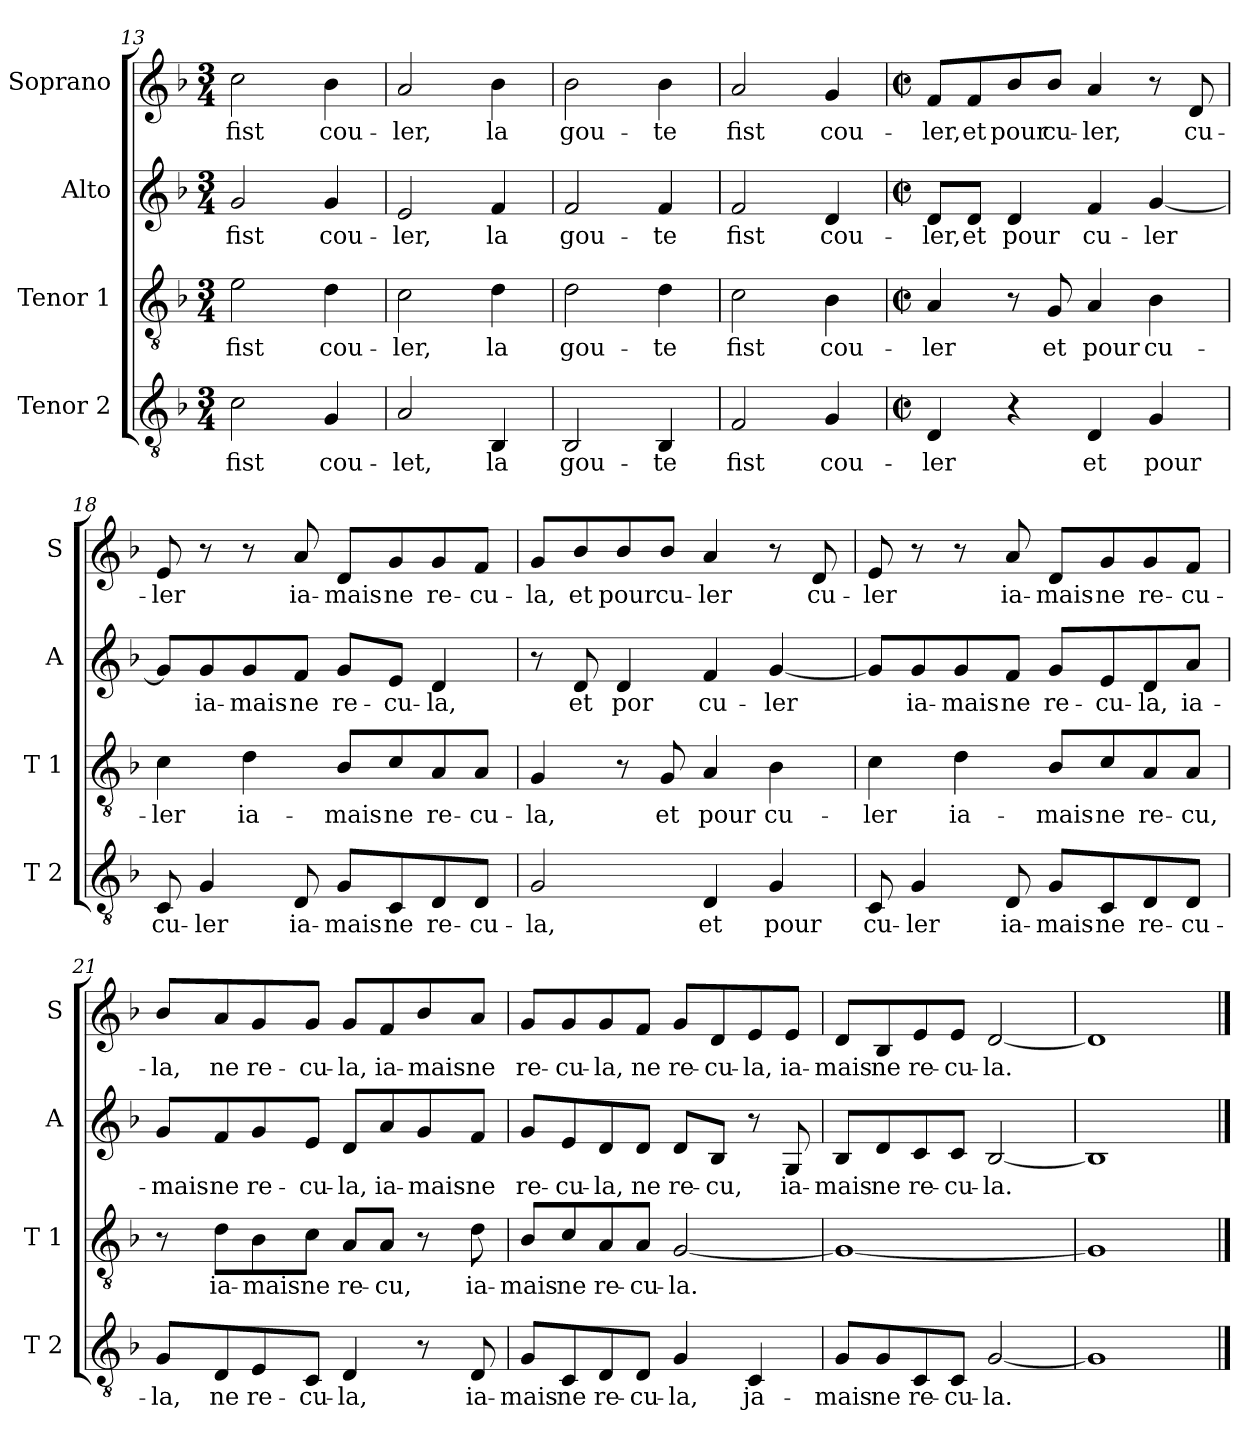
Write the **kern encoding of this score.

**kern	**text	**kern	**text	**kern	**text	**kern	**text
*part4	*part4	*part3	*part3	*part2	*part2	*part1	*part1
*staff4	*staff4	*staff3	*staff3	*staff2	*staff2	*staff1	*staff1
*I"Tenor 2	*	*I"Tenor 1	*	*I"Alto	*	*I"Soprano	*
*I'T 2	*	*I'T 1	*	*I'A	*	*I'S	*
!!LO:PB:g=z
*clefGv2	*	*clefGv2	*	*clefG2	*	*clefG2	*
*k[b-]	*	*k[b-]	*	*k[b-]	*	*k[b-]	*
*F:	*	*F:	*	*F:	*	*F:	*
*M3/4	*	*M3/4	*	*M3/4	*	*M3/4	*
=13	=13	=13	=13	=13	=13	=13	=13
!	!LO:LY:b	!	!LO:LY:b	!	!LO:LY:b	!	!LO:LY:b
2c\	fist	2e\	fist	2g/	fist	2cc\	fist
!	!LO:LY:b	!	!LO:LY:b	!	!LO:LY:b	!	!LO:LY:b
4G/	cou-	4d\	cou-	4g/	cou-	4b-\	cou-
=14	=14	=14	=14	=14	=14	=14	=14
!	!LO:LY:b	!	!LO:LY:b	!	!LO:LY:b	!	!LO:LY:b
2A/	-let,	2c\	-ler,	2e/	-ler,	2a/	-ler,
!	!LO:LY:b	!	!LO:LY:b	!	!LO:LY:b	!	!LO:LY:b
4BB-/	la	4d\	la	4f/	la	4b-\	la
=15	=15	=15	=15	=15	=15	=15	=15
!	!LO:LY:b	!	!LO:LY:b	!	!LO:LY:b	!	!LO:LY:b
2BB-/	gou-	2d\	gou-	2f/	gou-	2b-\	gou-
!	!LO:LY:b	!	!LO:LY:b	!	!LO:LY:b	!	!LO:LY:b
4BB-/	-te	4d\	-te	4f/	-te	4b-\	-te
=16	=16	=16	=16	=16	=16	=16	=16
!	!LO:LY:b	!	!LO:LY:b	!	!LO:LY:b	!	!LO:LY:b
2F/	fist	2c\	fist	2f/	fist	2a/	fist
!	!LO:LY:b	!	!LO:LY:b	!	!LO:LY:b	!	!LO:LY:b
4G/	cou-	4B-\	cou-	4d/	cou-	4g/	cou-
=17	=17	=17	=17	=17	=17	=17	=17
*M2/2	*	*M2/2	*	*M2/2	*	*M2/2	*
*met(c|)	*	*met(c|)	*	*met(c|)	*	*met(c|)	*
!	!LO:LY:b	!	!LO:LY:b	!	!LO:LY:b	!	!LO:LY:b
4D/	-ler	4A/	-ler	8d/L	-ler,	8f/L	-ler,
!	!	!	!	!	!LO:LY:b	!	!LO:LY:b
.	.	.	.	8d/J	et	8f/	et
!	!	!	!	!	!LO:LY:b	!	!LO:LY:b
4r	.	8r	.	4d/	pour	8b-/	pour
!	!	!	!LO:LY:b	!	!	!	!LO:LY:b
.	.	8G/	et	.	.	8b-/J	cu-
!	!LO:LY:b	!	!LO:LY:b	!	!LO:LY:b	!	!LO:LY:b
4D/	et	4A/	pour	4f/	cu-	4a/	-ler,
!	!LO:LY:b	!	!LO:LY:b	!	!LO:LY:b	!	!
4G/	pour	4B-\	cu-	[4g/	-ler	8r	.
!	!	!	!	!	!	!	!LO:LY:b
.	.	.	.	.	.	8d/	cu-
!!LO:LB:g=z
=18	=18	=18	=18	=18	=18	=18	=18
!	!LO:LY:b	!	!LO:LY:b	!	!	!	!LO:LY:b
8C/	cu-	4c\	-ler	8g/L]	.	8e/	-ler
!	!LO:LY:b	!	!	!	!LO:LY:b	!	!
4G/	-ler	.	.	8g/	ia-	8r	.
!	!	!	!LO:LY:b	!	!LO:LY:b	!	!
.	.	4d\	ia-	8g/	-mais	8r	.
!	!LO:LY:b	!	!	!	!LO:LY:b	!	!LO:LY:b
8D/	ia-	.	.	8f/J	ne	8a/	ia-
!	!LO:LY:b	!	!LO:LY:b	!	!LO:LY:b	!	!LO:LY:b
8G/L	-mais	8B-/L	-mais	8g/L	re-	8d/L	-mais
!	!LO:LY:b	!	!LO:LY:b	!	!LO:LY:b	!	!LO:LY:b
8C/	ne	8c/	ne	8e/J	-cu-	8g/	ne
!	!LO:LY:b	!	!LO:LY:b	!	!LO:LY:b	!	!LO:LY:b
8D/	re-	8A/	re-	4d/	-la,	8g/	re-
!	!LO:LY:b	!	!LO:LY:b	!	!	!	!LO:LY:b
8D/J	-cu-	8A/J	-cu-	.	.	8f/J	-cu-
=19	=19	=19	=19	=19	=19	=19	=19
!	!LO:LY:b	!	!LO:LY:b	!	!	!	!LO:LY:b
2G/	-la,	4G/	-la,	8r	.	8g/L	-la,
!	!	!	!	!	!LO:LY:b	!	!LO:LY:b
.	.	.	.	8d/	et	8b-/	et
!	!	!	!	!	!LO:LY:b	!	!LO:LY:b
.	.	8r	.	4d/	por	8b-/	pour
!	!	!	!LO:LY:b	!	!	!	!LO:LY:b
.	.	8G/	et	.	.	8b-/J	cu-
!	!LO:LY:b	!	!LO:LY:b	!	!LO:LY:b	!	!LO:LY:b
4D/	et	4A/	pour	4f/	cu-	4a/	-ler
!	!LO:LY:b	!	!LO:LY:b	!	!LO:LY:b	!	!
4G/	pour	4B-\	cu-	[4g/	-ler	8r	.
!	!	!	!	!	!	!	!LO:LY:b
.	.	.	.	.	.	8d/	cu-
=20	=20	=20	=20	=20	=20	=20	=20
!	!LO:LY:b	!	!LO:LY:b	!	!	!	!LO:LY:b
8C/	cu-	4c\	-ler	8g/L]	.	8e/	-ler
!	!LO:LY:b	!	!	!	!LO:LY:b	!	!
4G/	-ler	.	.	8g/	ia-	8r	.
!	!	!	!LO:LY:b	!	!LO:LY:b	!	!
.	.	4d\	ia-	8g/	-mais	8r	.
!	!LO:LY:b	!	!	!	!LO:LY:b	!	!LO:LY:b
8D/	ia-	.	.	8f/J	ne	8a/	ia-
!	!LO:LY:b	!	!LO:LY:b	!	!LO:LY:b	!	!LO:LY:b
8G/L	-mais	8B-/L	-mais	8g/L	re-	8d/L	-mais
!	!LO:LY:b	!	!LO:LY:b	!	!LO:LY:b	!	!LO:LY:b
8C/	ne	8c/	ne	8e/	-cu-	8g/	ne
!	!LO:LY:b	!	!LO:LY:b	!	!LO:LY:b	!	!LO:LY:b
8D/	re-	8A/	re-	8d/	-la,	8g/	re-
!	!LO:LY:b	!	!LO:LY:b	!	!LO:LY:b	!	!LO:LY:b
8D/J	-cu-	8A/J	-cu,	8a/J	ia-	8f/J	-cu-
!!LO:LB:g=z
=21	=21	=21	=21	=21	=21	=21	=21
!	!LO:LY:b	!	!	!	!LO:LY:b	!	!LO:LY:b
8G/L	-la,	8r	.	8g/L	-mais	8b-/L	-la,
!	!LO:LY:b	!	!LO:LY:b	!	!LO:LY:b	!	!LO:LY:b
8D/	ne	8d\L	ia-	8f/	ne	8a/	ne
!	!LO:LY:b	!	!LO:LY:b	!	!LO:LY:b	!	!LO:LY:b
8E/	re-	8B-\	-mais	8g/	re-	8g/	re-
!	!LO:LY:b	!	!LO:LY:b	!	!LO:LY:b	!	!LO:LY:b
8C/J	-cu-	8c\J	ne	8e/J	-cu-	8g/J	-cu-
!	!LO:LY:b	!	!LO:LY:b	!	!LO:LY:b	!	!LO:LY:b
4D/	-la,	8A/L	re-	8d/L	-la,	8g/L	-la,
!	!	!	!LO:LY:b	!	!LO:LY:b	!	!LO:LY:b
.	.	8A/J	-cu,	8a/	ia-	8f/	ia-
!	!	!	!	!	!LO:LY:b	!	!LO:LY:b
8r	.	8r	.	8g/	-mais	8b-/	-mais
!	!LO:LY:b	!	!LO:LY:b	!	!LO:LY:b	!	!LO:LY:b
8D/	ia-	8d\	ia-	8f/J	ne	8a/J	ne
=22	=22	=22	=22	=22	=22	=22	=22
!	!LO:LY:b	!	!LO:LY:b	!	!LO:LY:b	!	!LO:LY:b
8G/L	-mais	8B-/L	-mais	8g/L	re-	8g/L	re-
!	!LO:LY:b	!	!LO:LY:b	!	!LO:LY:b	!	!LO:LY:b
8C/	ne	8c/	ne	8e/	-cu-	8g/	-cu-
!	!LO:LY:b	!	!LO:LY:b	!	!LO:LY:b	!	!LO:LY:b
8D/	re-	8A/	re-	8d/	-la,	8g/	-la,
!	!LO:LY:b	!	!LO:LY:b	!	!LO:LY:b	!	!LO:LY:b
8D/J	-cu-	8A/J	-cu-	8d/J	ne	8f/J	ne
!	!LO:LY:b	!	!LO:LY:b	!	!LO:LY:b	!	!LO:LY:b
4G/	-la,	[2G/	-la.	8d/L	re-	8g/L	re-
!	!	!	!	!	!LO:LY:b	!	!LO:LY:b
.	.	.	.	8B-/J	-cu,	8d/	-cu-
!	!LO:LY:b	!	!	!	!	!	!LO:LY:b
4C/	ja-	.	.	8r	.	8e/	-la,
!	!	!	!	!	!LO:LY:b	!	!LO:LY:b
.	.	.	.	8G/	ia-	8e/J	ia-
=23	=23	=23	=23	=23	=23	=23	=23
!	!LO:LY:b	!	!	!	!LO:LY:b	!	!LO:LY:b
8G/L	-mais	1G_	.	8B-/L	-mais	8d/L	-mais
!	!LO:LY:b	!	!	!	!LO:LY:b	!	!LO:LY:b
8G/	ne	.	.	8d/	ne	8B-/	ne
!	!LO:LY:b	!	!	!	!LO:LY:b	!	!LO:LY:b
8C/	re-	.	.	8c/	re-	8e/	re-
!	!LO:LY:b	!	!	!	!LO:LY:b	!	!LO:LY:b
8C/J	-cu-	.	.	8c/J	-cu-	8e/J	-cu-
!	!LO:LY:b	!	!	!	!LO:LY:b	!	!LO:LY:b
[2G/	-la.	.	.	[2B-/	-la.	[2d/	-la.
=24	=24	=24	=24	=24	=24	=24	=24
1G]	.	1G]	.	1B-]	.	1d]	.
==	==	==	==	==	==	==	==
*-	*-	*-	*-	*-	*-	*-	*-
